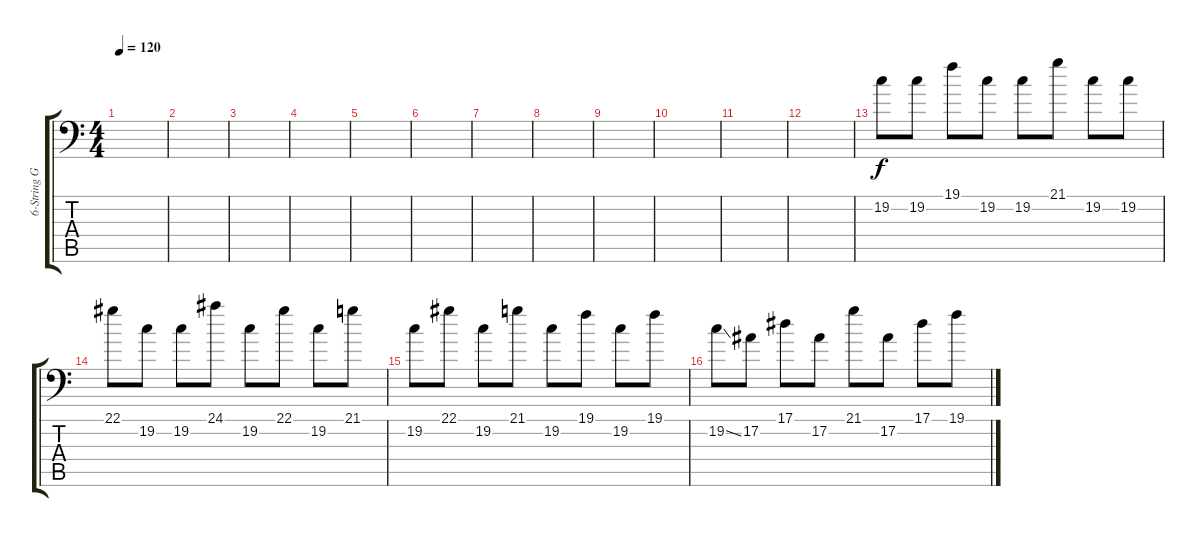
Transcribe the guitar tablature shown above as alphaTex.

\track ("6-String Guitar Synth 1" "6-String G") {instrument lead2sawtooth}
\staff {score tabs}
\tuning (Bb3 F3 Db3 Ab2 Eb2 Bb1) {hide}
\ts (4 4)
\tempo 120
\clef f4
\ks c
|
|
|
|
|
|
|
|
|
|
|
|
19.2.8 19.2.8 19.1.8 19.2.8 19.2.8 21.1.8 19.2.8 19.2.8 |
22.1.8 19.2.8 19.2.8 24.1.8 19.2.8 22.1.8 19.2.8 21.1.8 |
19.2.8 22.1.8 19.2.8 21.1.8 19.2.8 19.1.8 19.2.8 19.1.8 |
19.2{ss}.8 17.2.8 17.1.8 17.2.8 21.1.8 17.2.8 17.1.8 19.1.8
